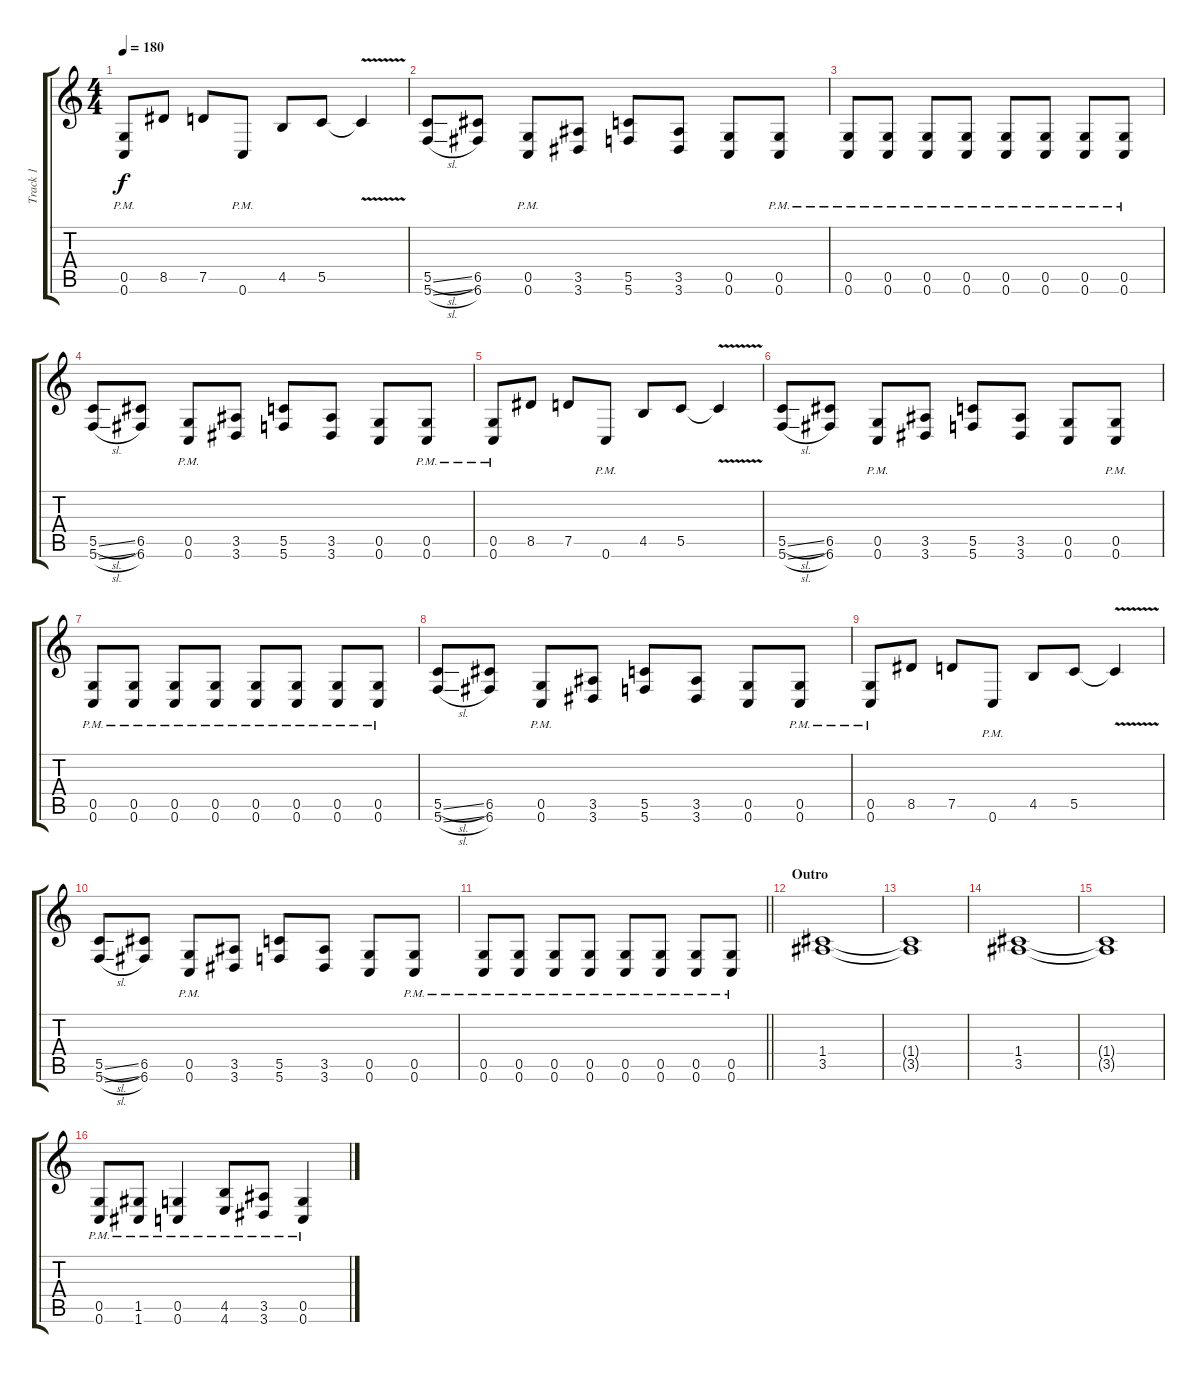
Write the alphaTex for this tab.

\track ("Track 1" "Track 1") {instrument distortionguitar}
\staff {score tabs}
\tuning (D4 A3 F3 C3 G2 C2) {hide}
\ts (4 4)
\tempo 180
\clef g2
\ks c
(0.5{pm} 0.6{pm}).8{dy f} 8.5.8 7.5.8 0.6{pm}.8 4.5.8 5.5.8 5.5{v t}.4 |
(5.5{sl} 5.6{sl}).8 (6.5 6.6).8 (0.5{pm} 0.6{pm}).8 (3.5 3.6).8 (5.5 5.6).8 (3.5 3.6).8 (0.5 0.6).8 (0.5{pm} 0.6{pm}).8 |
(0.5{pm} 0.6{pm}).8 (0.5{pm} 0.6{pm}).8 (0.5{pm} 0.6{pm}).8 (0.5{pm} 0.6{pm}).8 (0.5{pm} 0.6{pm}).8 (0.5{pm} 0.6{pm}).8 (0.5{pm} 0.6{pm}).8 (0.5{pm} 0.6{pm}).8 |
(5.5{sl} 5.6{sl}).8 (6.5 6.6).8 (0.5{pm} 0.6{pm}).8 (3.5 3.6).8 (5.5 5.6).8 (3.5 3.6).8 (0.5 0.6).8 (0.5{pm} 0.6{pm}).8 |
(0.5{pm} 0.6{pm}).8 8.5.8 7.5.8 0.6{pm}.8 4.5.8 5.5.8 5.5{v t}.4 |
(5.5{sl} 5.6{sl}).8 (6.5 6.6).8 (0.5{pm} 0.6{pm}).8 (3.5 3.6).8 (5.5 5.6).8 (3.5 3.6).8 (0.5 0.6).8 (0.5{pm} 0.6{pm}).8 |
(0.5{pm} 0.6{pm}).8 (0.5{pm} 0.6{pm}).8 (0.5{pm} 0.6{pm}).8 (0.5{pm} 0.6{pm}).8 (0.5{pm} 0.6{pm}).8 (0.5{pm} 0.6{pm}).8 (0.5{pm} 0.6{pm}).8 (0.5{pm} 0.6{pm}).8 |
(5.5{sl} 5.6{sl}).8 (6.5 6.6).8 (0.5{pm} 0.6{pm}).8 (3.5 3.6).8 (5.5 5.6).8 (3.5 3.6).8 (0.5 0.6).8 (0.5{pm} 0.6{pm}).8 |
(0.5{pm} 0.6{pm}).8 8.5.8 7.5.8 0.6{pm}.8 4.5.8 5.5.8 5.5{v t}.4 |
(5.5{sl} 5.6{sl}).8 (6.5 6.6).8 (0.5{pm} 0.6{pm}).8 (3.5 3.6).8 (5.5 5.6).8 (3.5 3.6).8 (0.5 0.6).8 (0.5{pm} 0.6{pm}).8 |
\barLineRight lightlight
(0.5{pm} 0.6{pm}).8 (0.5{pm} 0.6{pm}).8 (0.5{pm} 0.6{pm}).8 (0.5{pm} 0.6{pm}).8 (0.5{pm} 0.6{pm}).8 (0.5{pm} 0.6{pm}).8 (0.5{pm} 0.6{pm}).8 (0.5{pm} 0.6{pm}).8 |
\section ("" "Outro")
(1.4 3.5).1 |
(1.4{t} 3.5{t}).1 |
(1.4 3.5).1 |
(1.4{t} 3.5{t}).1 |
(0.5{pm} 0.6{pm}).8 (1.5{pm} 1.6{pm}).8 (0.5{pm} 0.6{pm}).4 (4.5{pm} 4.6{pm}).8 (3.5{pm} 3.6{pm}).8 (0.5{pm} 0.6{pm}).4
